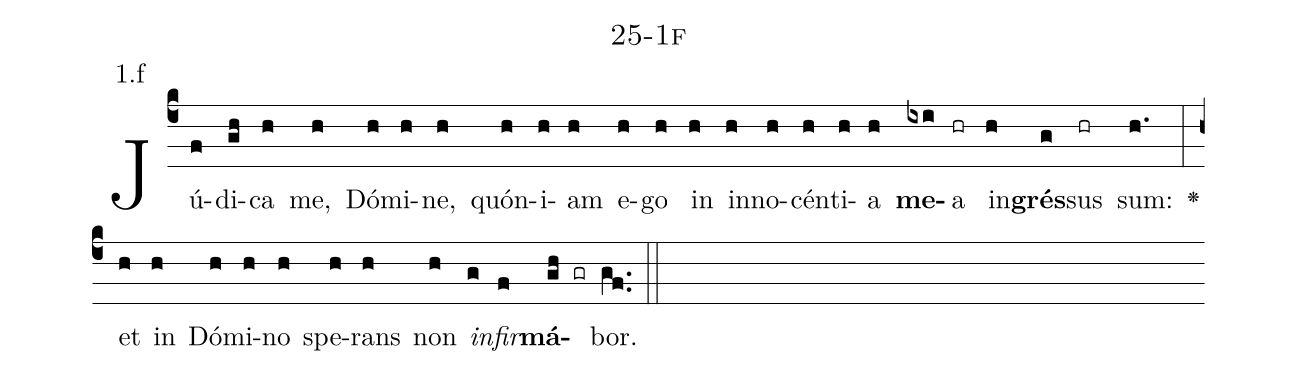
name: 25-1f;
annotation: 1.f;
%%
(c4)Jú(f)di(gh)ca(h) me,(h) Dó(h)mi(h)ne,(h) quón(h)i(h)am(h) e(h)go(h) in(h) in(h)no(h)cén(h)ti(h)a(h) <b>me</b>(ixi)a(hr) in(h)<b>grés</b>(g)sus(hr) sum:(h.) <v>\greheightstar</v>(:) et(h) in(h) Dó(h)mi(h)no(h) spe(h)rans(h) non(h) <i>in</i>(g)<i>fir</i>(f)<b>má</b>(gh gr)bor.(gf..) (::)


%E(h) u(h) o(g) u(f) a(gh) e.(gf..) (::)
